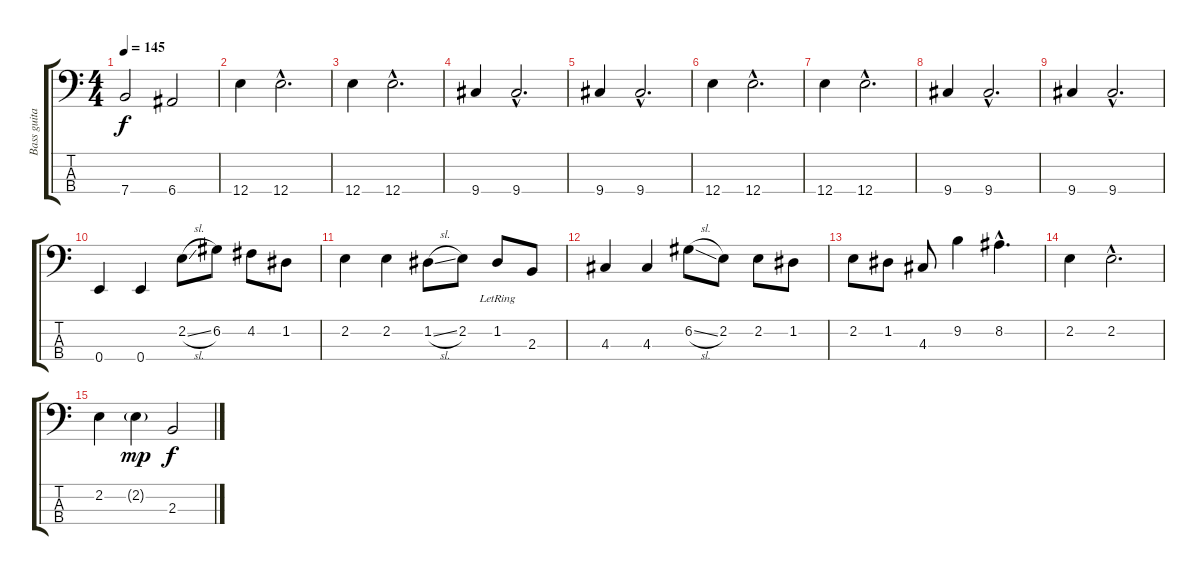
\track ("Bass guitar" "Bass guita") {instrument electricbasspick}
\staff {score tabs}
\tuning (G2 D2 A1 E1) {hide}
\ts (4 4)
\tempo 145
\clef f4
\ks c
7.4.2{dy f} 6.4.2 |
12.4.4 12.4{hac}.2{d} |
12.4.4 12.4{hac}.2{d} |
9.4.4 9.4{hac}.2{d} |
9.4.4 9.4{hac}.2{d} |
12.4.4 12.4{hac}.2{d} |
12.4.4 12.4{hac}.2{d} |
9.4.4 9.4{hac}.2{d} |
9.4.4 9.4{hac}.2{d} |
0.4.4 0.4.4 2.2{sl}.8 6.2.8 4.2.8 1.2.8 |
2.2.4 2.2.4 1.2{sl}.8 2.2.8 1.2{lr}.8 2.3.8 |
4.3.4 4.3.4 6.2{sl}.8 2.2.8 2.2.8 1.2.8 |
2.2.8 1.2.8 4.3.8 9.2.4 8.2{hac}.4{d} |
2.2.4 2.2{hac}.2{d} |
2.2.4 2.2{g}.4{dy mp} 2.3.2{dy f}
